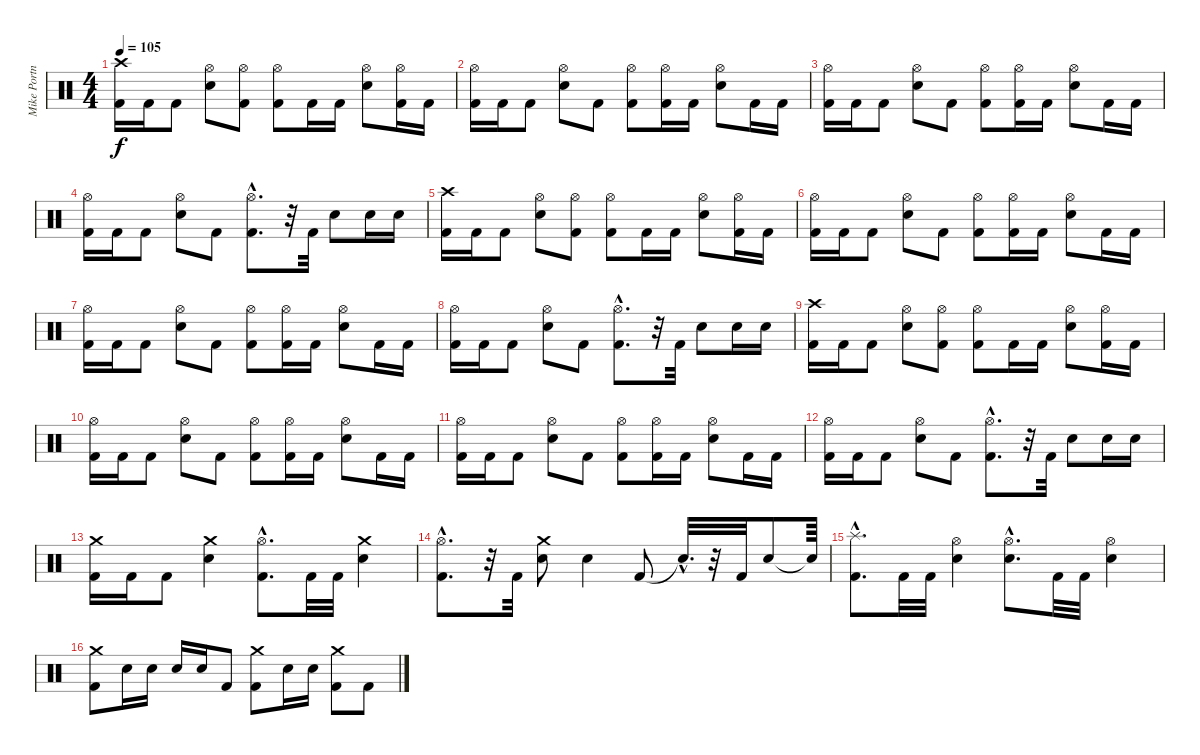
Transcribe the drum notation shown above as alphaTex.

\track ("Mike Portnoy" "Mike Portn") {instrument percussion}
\staff {score}
\articulation defaults
\ts (4 4)
\tempo 105
\clef neutral
\ks c
("Crash high (hit)" "Kick (hit) 2").16{dy f} "Kick (hit) 2".16 "Kick (hit) 2".8 ("Hi-Hat (open)" "Electric Snare (hit)").8 ("Hi-Hat (open)" "Kick (hit) 2").8 ("Hi-Hat (open)" "Kick (hit) 2").8 "Kick (hit) 2".16 "Kick (hit) 2".16 ("Hi-Hat (open)" "Electric Snare (hit)").8 ("Hi-Hat (open)" "Kick (hit) 2").16 "Kick (hit) 2".16 |
("Hi-Hat (open)" "Kick (hit) 2").16 "Kick (hit) 2".16 "Kick (hit) 2".8 ("Hi-Hat (open)" "Electric Snare (hit)").8 "Kick (hit) 2".8 ("Hi-Hat (open)" "Kick (hit) 2").8 ("Hi-Hat (open)" "Kick (hit) 2").16 "Kick (hit) 2".16 ("Hi-Hat (open)" "Electric Snare (hit)").8 "Kick (hit) 2".16 "Kick (hit) 2".16 |
("Hi-Hat (open)" "Kick (hit) 2").16 "Kick (hit) 2".16 "Kick (hit) 2".8 ("Hi-Hat (open)" "Electric Snare (hit)").8 "Kick (hit) 2".8 ("Hi-Hat (open)" "Kick (hit) 2").8 ("Hi-Hat (open)" "Kick (hit) 2").16 "Kick (hit) 2".16 ("Hi-Hat (open)" "Electric Snare (hit)").8 "Kick (hit) 2".16 "Kick (hit) 2".16 |
("Hi-Hat (open)" "Kick (hit) 2").16 "Kick (hit) 2".16 "Kick (hit) 2".8 ("Hi-Hat (open)" "Electric Snare (hit)").8 "Kick (hit) 2".8 ("Hi-Hat (open)"{hac} "Kick (hit) 2"{hac}).8{d} r.32 "Kick (hit) 2".32 "Electric Snare (hit)".8 "Electric Snare (hit)".16 "Electric Snare (hit)".16 |
("Crash high (hit)" "Kick (hit) 2").16 "Kick (hit) 2".16 "Kick (hit) 2".8 ("Hi-Hat (open)" "Electric Snare (hit)").8 ("Hi-Hat (open)" "Kick (hit) 2").8 ("Hi-Hat (open)" "Kick (hit) 2").8 "Kick (hit) 2".16 "Kick (hit) 2".16 ("Hi-Hat (open)" "Electric Snare (hit)").8 ("Hi-Hat (open)" "Kick (hit) 2").16 "Kick (hit) 2".16 |
("Hi-Hat (open)" "Kick (hit) 2").16 "Kick (hit) 2".16 "Kick (hit) 2".8 ("Hi-Hat (open)" "Electric Snare (hit)").8 "Kick (hit) 2".8 ("Hi-Hat (open)" "Kick (hit) 2").8 ("Hi-Hat (open)" "Kick (hit) 2").16 "Kick (hit) 2".16 ("Hi-Hat (open)" "Electric Snare (hit)").8 "Kick (hit) 2".16 "Kick (hit) 2".16 |
("Hi-Hat (open)" "Kick (hit) 2").16 "Kick (hit) 2".16 "Kick (hit) 2".8 ("Hi-Hat (open)" "Electric Snare (hit)").8 "Kick (hit) 2".8 ("Hi-Hat (open)" "Kick (hit) 2").8 ("Hi-Hat (open)" "Kick (hit) 2").16 "Kick (hit) 2".16 ("Hi-Hat (open)" "Electric Snare (hit)").8 "Kick (hit) 2".16 "Kick (hit) 2".16 |
("Hi-Hat (open)" "Kick (hit) 2").16 "Kick (hit) 2".16 "Kick (hit) 2".8 ("Hi-Hat (open)" "Electric Snare (hit)").8 "Kick (hit) 2".8 ("Hi-Hat (open)"{hac} "Kick (hit) 2"{hac}).8{d} r.32 "Kick (hit) 2".32 "Electric Snare (hit)".8 "Electric Snare (hit)".16 "Electric Snare (hit)".16 |
("Crash high (hit)" "Kick (hit) 2").16 "Kick (hit) 2".16 "Kick (hit) 2".8 ("Hi-Hat (open)" "Electric Snare (hit)").8 ("Hi-Hat (open)" "Kick (hit) 2").8 ("Hi-Hat (open)" "Kick (hit) 2").8 "Kick (hit) 2".16 "Kick (hit) 2".16 ("Hi-Hat (open)" "Electric Snare (hit)").8 ("Hi-Hat (open)" "Kick (hit) 2").16 "Kick (hit) 2".16 |
("Hi-Hat (open)" "Kick (hit) 2").16 "Kick (hit) 2".16 "Kick (hit) 2".8 ("Hi-Hat (open)" "Electric Snare (hit)").8 "Kick (hit) 2".8 ("Hi-Hat (open)" "Kick (hit) 2").8 ("Hi-Hat (open)" "Kick (hit) 2").16 "Kick (hit) 2".16 ("Hi-Hat (open)" "Electric Snare (hit)").8 "Kick (hit) 2".16 "Kick (hit) 2".16 |
("Hi-Hat (open)" "Kick (hit) 2").16 "Kick (hit) 2".16 "Kick (hit) 2".8 ("Hi-Hat (open)" "Electric Snare (hit)").8 "Kick (hit) 2".8 ("Hi-Hat (open)" "Kick (hit) 2").8 ("Hi-Hat (open)" "Kick (hit) 2").16 "Kick (hit) 2".16 ("Hi-Hat (open)" "Electric Snare (hit)").8 "Kick (hit) 2".16 "Kick (hit) 2".16 |
("Hi-Hat (open)" "Kick (hit) 2").16 "Kick (hit) 2".16 "Kick (hit) 2".8 ("Hi-Hat (open)" "Electric Snare (hit)").8 "Kick (hit) 2".8 ("Hi-Hat (open)"{hac} "Kick (hit) 2"{hac}).8{d} r.32 "Kick (hit) 2".32 "Electric Snare (hit)".8 "Electric Snare (hit)".16 "Electric Snare (hit)".16 |
("Crash medium (hit)" "Kick (hit) 2").16 "Kick (hit) 2".16 "Kick (hit) 2".8 ("Crash medium (hit)" "Electric Snare (hit)").4 ("Hi-Hat (open)"{hac} "Kick (hit) 2"{hac}).8{d} "Kick (hit) 2".32 "Kick (hit) 2".32 ("Crash medium (hit)" "Electric Snare (hit)").4 |
("Hi-Hat (open)"{hac} "Kick (hit) 2"{hac}).8{d} r.32 "Kick (hit) 2".32 ("Crash medium (hit)" "Electric Snare (hit)").8 "Electric Snare (hit)".4 "Kick (hit) 2".8 "Snare (hit)"{hac t}.32{d} r.32 "Kick (hit) 2".32 "Electric Snare (hit)".8 "Snare (hit)"{t}.64 |
("Splash (hit)"{hac} "Kick (hit) 2"{hac}).8{d} "Kick (hit) 2".32 "Kick (hit) 2".32 ("Hi-Hat (open)" "Electric Snare (hit)").4 ("Hi-Hat (open)"{hac} "Electric Snare (hit)"{hac}).8{d} "Kick (hit) 2".32 "Kick (hit) 2".32 ("Hi-Hat (open)" "Electric Snare (hit)").4 |
("Crash medium (hit)" "Kick (hit) 2").8 "Electric Snare (hit)".16 "Electric Snare (hit)".16 "Electric Snare (hit)".16 "Electric Snare (hit)".16 "Kick (hit) 2".8 ("Crash medium (hit)" "Kick (hit) 2").8 "Electric Snare (hit)".16 "Electric Snare (hit)".16 ("Crash medium (hit)" "Kick (hit) 2").8 "Kick (hit) 2".8
